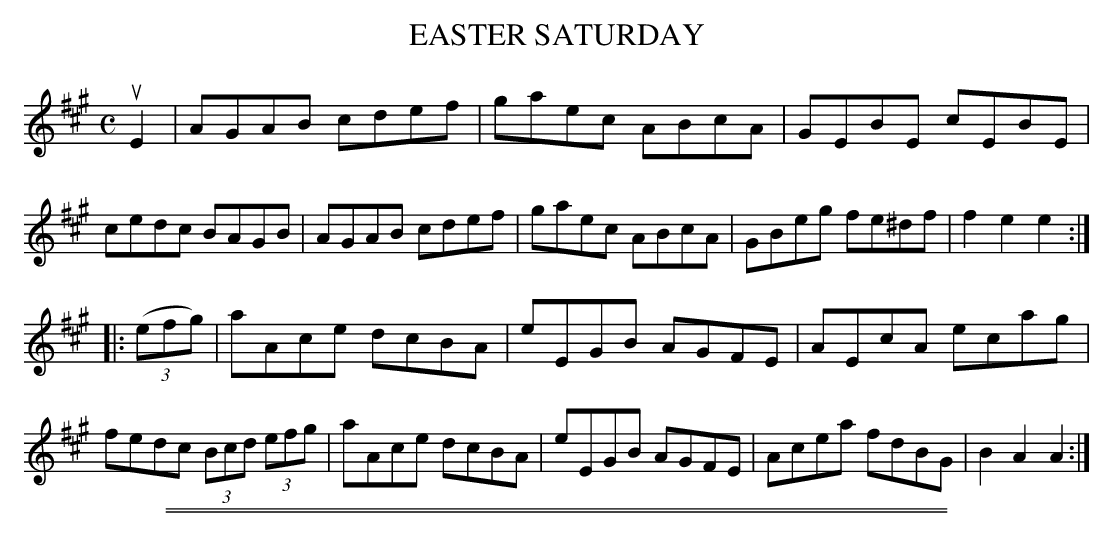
X:1
T: EASTER SATURDAY
M: C
L: 1/8
K: A
uE2 |\
AGAB cdef | gaec ABcA |\
GEBE cEBE | cedc BAGB |\
AGAB cdef | gaec ABcA |\
GBeg fe^df | f2e2 e2 :|
|: (3(efg) |\
aAce dcBA | eEGB AGFE |\
AEcA ecag | fedc (3Bcd (3efg |\
aAce dcBA | eEGB AGFE |\
Acea fdBG | B2A2 A2 :|
